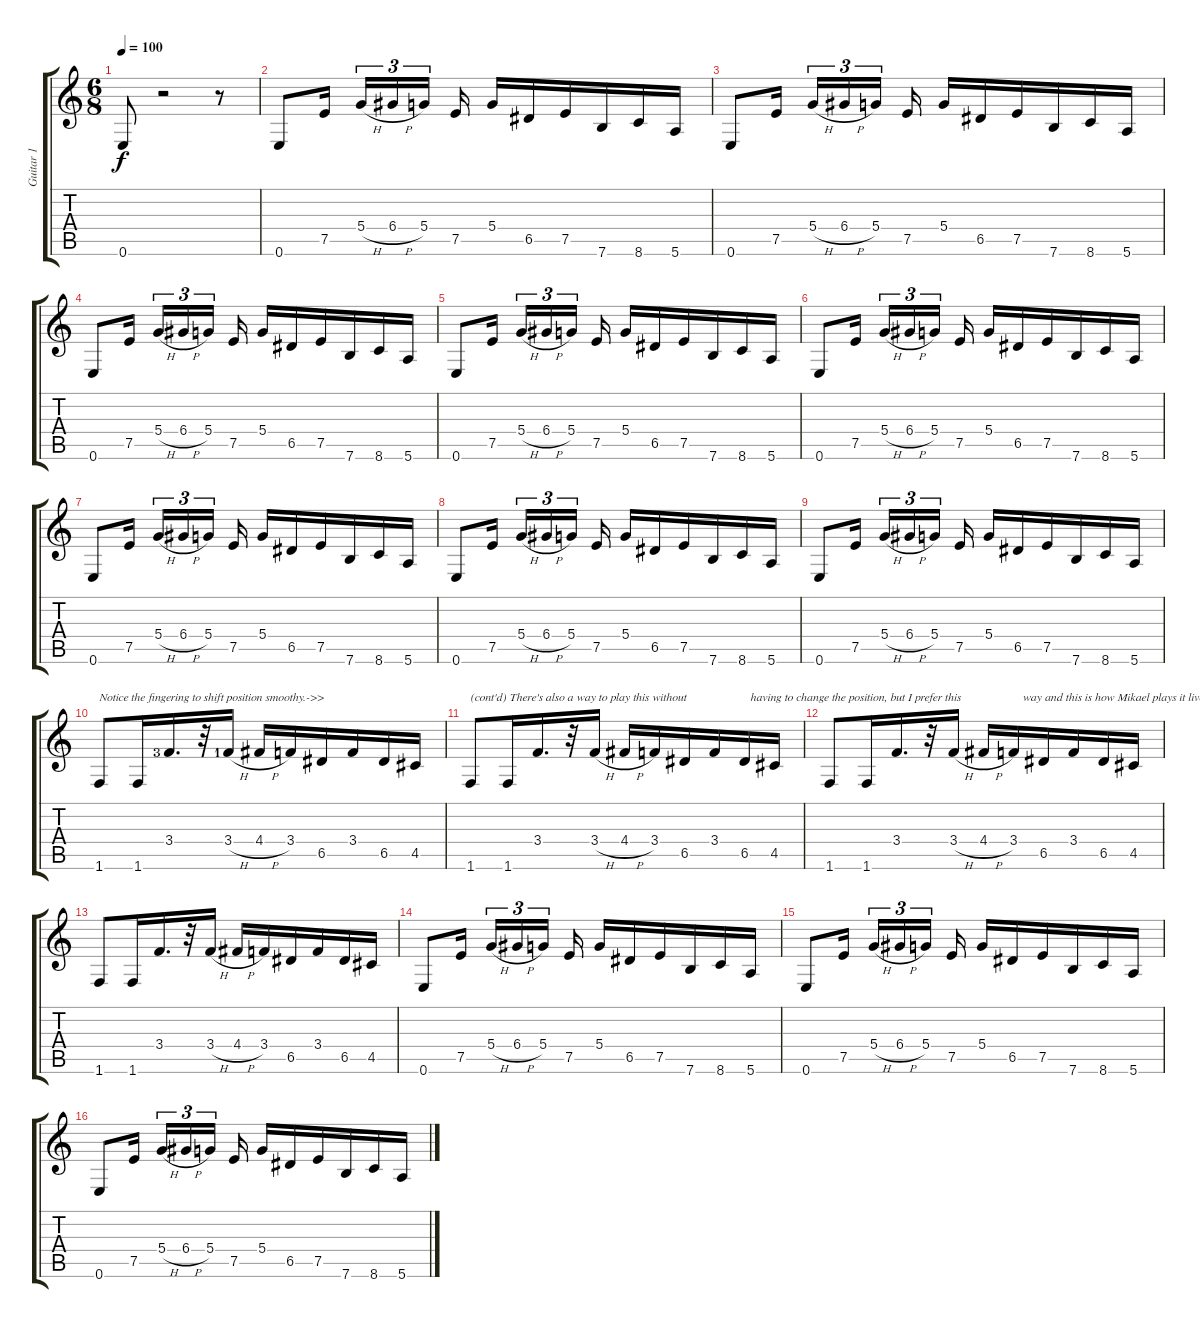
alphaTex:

\track ("Guitar 1" "Guitar 1") {instrument distortionguitar}
\staff {score tabs}
\tuning (E4 B3 G3 D3 A2 E2) {hide}
\ts (6 8)
\tempo 100
\clef g2
\ks c
0.6.8{dy f} r.2 r.8 |
0.6.8 7.5.16{beam splitsecondary} 5.4{h}.16{tu (3 2)} 6.4{h}.16{tu (3 2)} 5.4.16{tu (3 2) beam splitsecondary} 7.5.16 5.4.16 6.5.16 7.5.16 7.6.16 8.6.16 5.6.16 |
0.6.8 7.5.16{beam splitsecondary} 5.4{h}.16{tu (3 2)} 6.4{h}.16{tu (3 2)} 5.4.16{tu (3 2) beam splitsecondary} 7.5.16 5.4.16 6.5.16 7.5.16 7.6.16 8.6.16 5.6.16 |
0.6.8 7.5.16{beam splitsecondary} 5.4{h}.16{tu (3 2)} 6.4{h}.16{tu (3 2)} 5.4.16{tu (3 2) beam splitsecondary} 7.5.16 5.4.16 6.5.16 7.5.16 7.6.16 8.6.16 5.6.16 |
0.6.8 7.5.16{beam splitsecondary} 5.4{h}.16{tu (3 2)} 6.4{h}.16{tu (3 2)} 5.4.16{tu (3 2) beam splitsecondary} 7.5.16 5.4.16 6.5.16 7.5.16 7.6.16 8.6.16 5.6.16 |
0.6.8 7.5.16{beam splitsecondary} 5.4{h}.16{tu (3 2)} 6.4{h}.16{tu (3 2)} 5.4.16{tu (3 2) beam splitsecondary} 7.5.16 5.4.16 6.5.16 7.5.16 7.6.16 8.6.16 5.6.16 |
0.6.8 7.5.16{beam splitsecondary} 5.4{h}.16{tu (3 2)} 6.4{h}.16{tu (3 2)} 5.4.16{tu (3 2) beam splitsecondary} 7.5.16 5.4.16 6.5.16 7.5.16 7.6.16 8.6.16 5.6.16 |
0.6.8 7.5.16{beam splitsecondary} 5.4{h}.16{tu (3 2)} 6.4{h}.16{tu (3 2)} 5.4.16{tu (3 2) beam splitsecondary} 7.5.16 5.4.16 6.5.16 7.5.16 7.6.16 8.6.16 5.6.16 |
0.6.8 7.5.16{beam splitsecondary} 5.4{h}.16{tu (3 2)} 6.4{h}.16{tu (3 2)} 5.4.16{tu (3 2) beam splitsecondary} 7.5.16 5.4.16 6.5.16 7.5.16 7.6.16 8.6.16 5.6.16 |
1.6.8{txt "Notice the fingering to shift position smoothy.->>"} 1.6.16 3.4{lf 4}.16{d} r.32 3.4{h lf 2}.16 4.4{h}.16 3.4.16 6.5.16 3.4.16 6.5.16 4.5.16 |
1.6.8{txt "(cont'd) There's also a way to play this without"} 1.6.16 3.4.16{d} r.32 3.4{h}.16 4.4{h}.16 3.4.16 6.5.16 3.4.16 6.5.16{txt "  having to change the position, but I prefer this"} 4.5.16 |
1.6.8 1.6.16 3.4.16{d} r.32 3.4{h}.16 4.4{h}.16 3.4.16{txt "   way and this is how Mikael plays it live."} 6.5.16 3.4.16 6.5.16 4.5.16 |
1.6.8 1.6.16 3.4.16{d} r.32 3.4{h}.16 4.4{h}.16 3.4.16 6.5.16 3.4.16 6.5.16 4.5.16 |
0.6.8 7.5.16{beam splitsecondary} 5.4{h}.16{tu (3 2)} 6.4{h}.16{tu (3 2)} 5.4.16{tu (3 2) beam splitsecondary} 7.5.16 5.4.16 6.5.16 7.5.16 7.6.16 8.6.16 5.6.16 |
0.6.8 7.5.16{beam splitsecondary} 5.4{h}.16{tu (3 2)} 6.4{h}.16{tu (3 2)} 5.4.16{tu (3 2) beam splitsecondary} 7.5.16 5.4.16 6.5.16 7.5.16 7.6.16 8.6.16 5.6.16 |
0.6.8 7.5.16{beam splitsecondary} 5.4{h}.16{tu (3 2)} 6.4{h}.16{tu (3 2)} 5.4.16{tu (3 2) beam splitsecondary} 7.5.16 5.4.16 6.5.16 7.5.16 7.6.16 8.6.16 5.6.16
